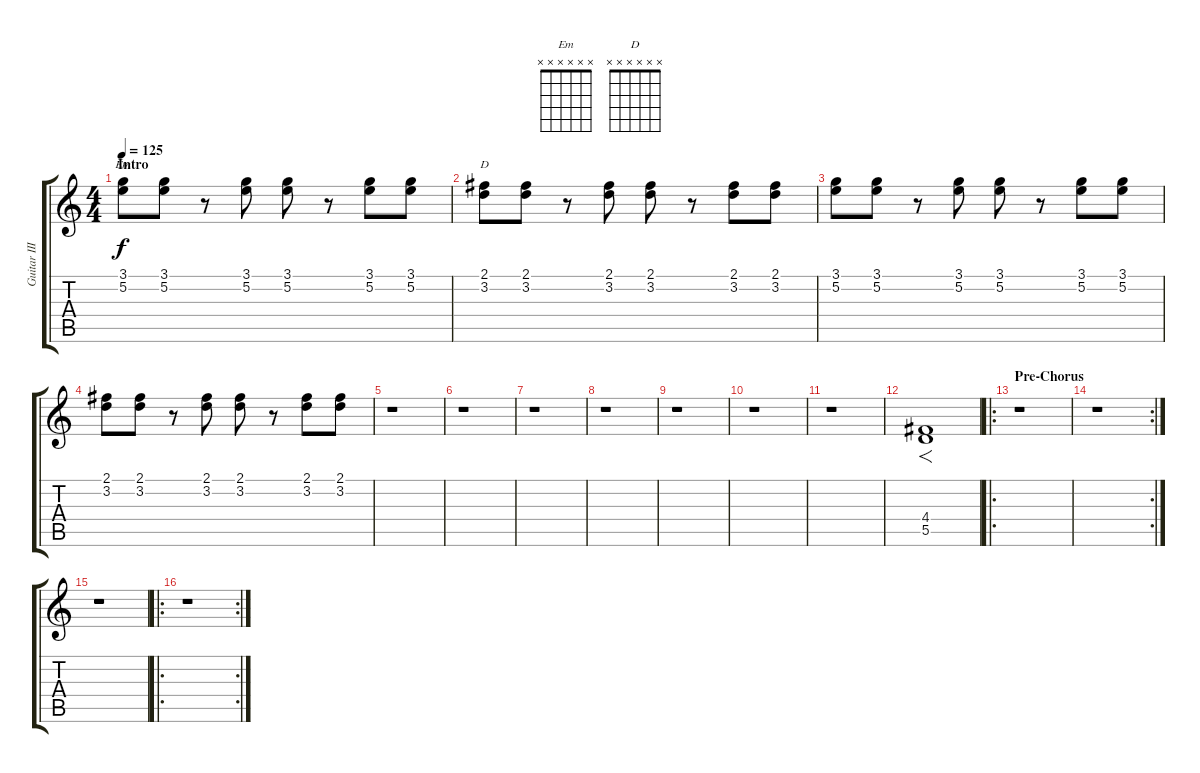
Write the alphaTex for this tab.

\track ("Guitar III" "Guitar III") {instrument overdrivenguitar}
\staff {score tabs}
\tuning (E4 B3 G3 D3 A2 E2) {hide}
\chord ("Em" x x x x x x)
\chord ("D" x x x x x x)
\ts (4 4)
\section ("" "Intro")
\tempo 125
\clef g2
\ks c
(3.1 5.2).8{ch "Em" dy f volume 5 instrument oboe} (3.1 5.2).8 r.8 (3.1 5.2).8 (3.1 5.2).8 r.8 (3.1 5.2).8 (3.1 5.2).8 |
(2.1 3.2).8{ch "D"} (2.1 3.2).8 r.8 (2.1 3.2).8 (2.1 3.2).8 r.8 (2.1 3.2).8 (2.1 3.2).8 |
(3.1 5.2).8 (3.1 5.2).8 r.8 (3.1 5.2).8 (3.1 5.2).8 r.8 (3.1 5.2).8 (3.1 5.2).8 |
(2.1 3.2).8 (2.1 3.2).8 r.8 (2.1 3.2).8 (2.1 3.2).8 r.8 (2.1 3.2).8 (2.1 3.2).8 |
r.1{volume 14 instrument overdrivenguitar} |
r.1 |
r.1 |
r.1 |
r.1 |
r.1 |
r.1 |
(4.4 5.5).1{f} |
\ro
\section ("" "Pre-Chorus")
r.1 |
\rc 2
r.1 |
r.1 |
\ro
\rc 2
r.1
